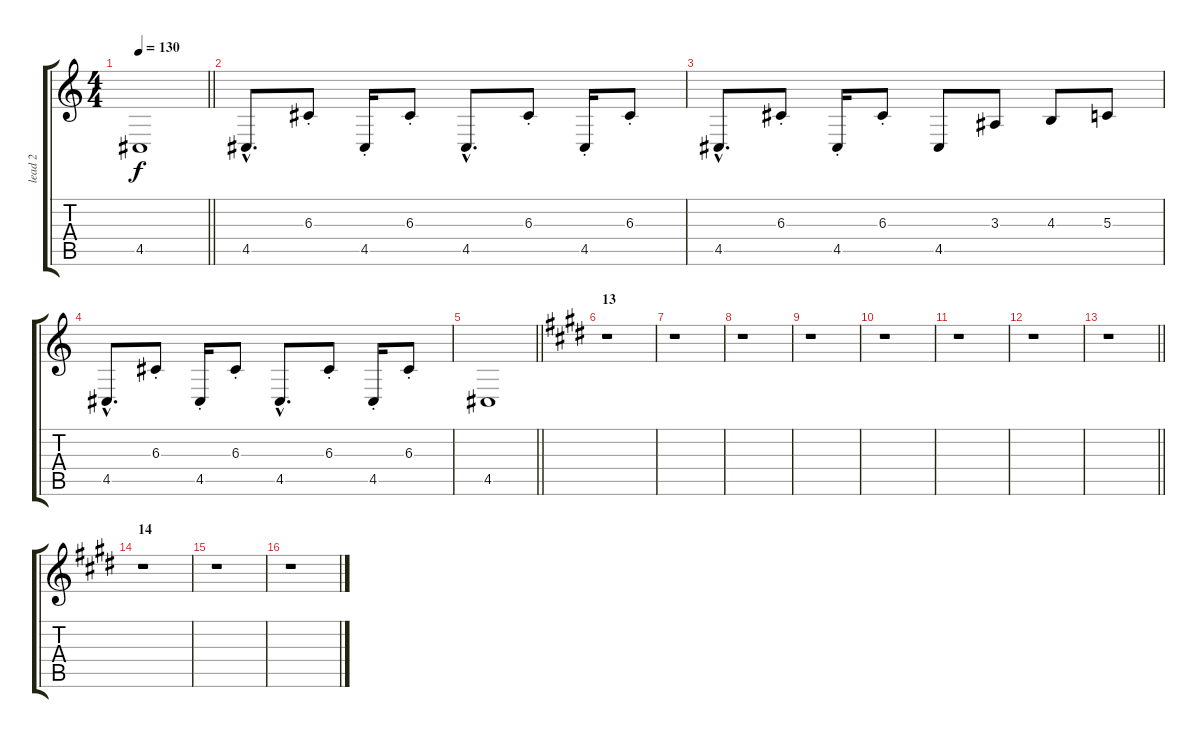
\track ("lead 2" "lead 2") {instrument lead2sawtooth}
\staff {score tabs}
\tuning (E4 B3 G3 D3 A2 E2) {hide}
\ts (4 4)
\tempo 130
\clef g2
\barLineRight lightlight
\ks c
4.5.1{dy f} |
4.5{hac}.8{d} 6.3{st}.8 4.5{st}.16 6.3{st}.8 4.5{hac}.8{d} 6.3{st}.8 4.5{st}.16 6.3{st}.8 |
4.5{hac}.8{d} 6.3{st}.8 4.5{st}.16 6.3{st}.8 4.5.8 3.3.8 4.3.8 5.3.8 |
4.5{hac}.8{d} 6.3{st}.8 4.5{st}.16 6.3{st}.8 4.5{hac}.8{d} 6.3{st}.8 4.5{st}.16 6.3{st}.8 |
\barLineRight lightlight
4.5.1 |
\section ("" "13")
\ks e
r.1 |
r.1 |
r.1 |
r.1 |
r.1 |
r.1 |
r.1 |
\barLineRight lightlight
r.1 |
\section ("" "14")
r.1 |
r.1 |
r.1
